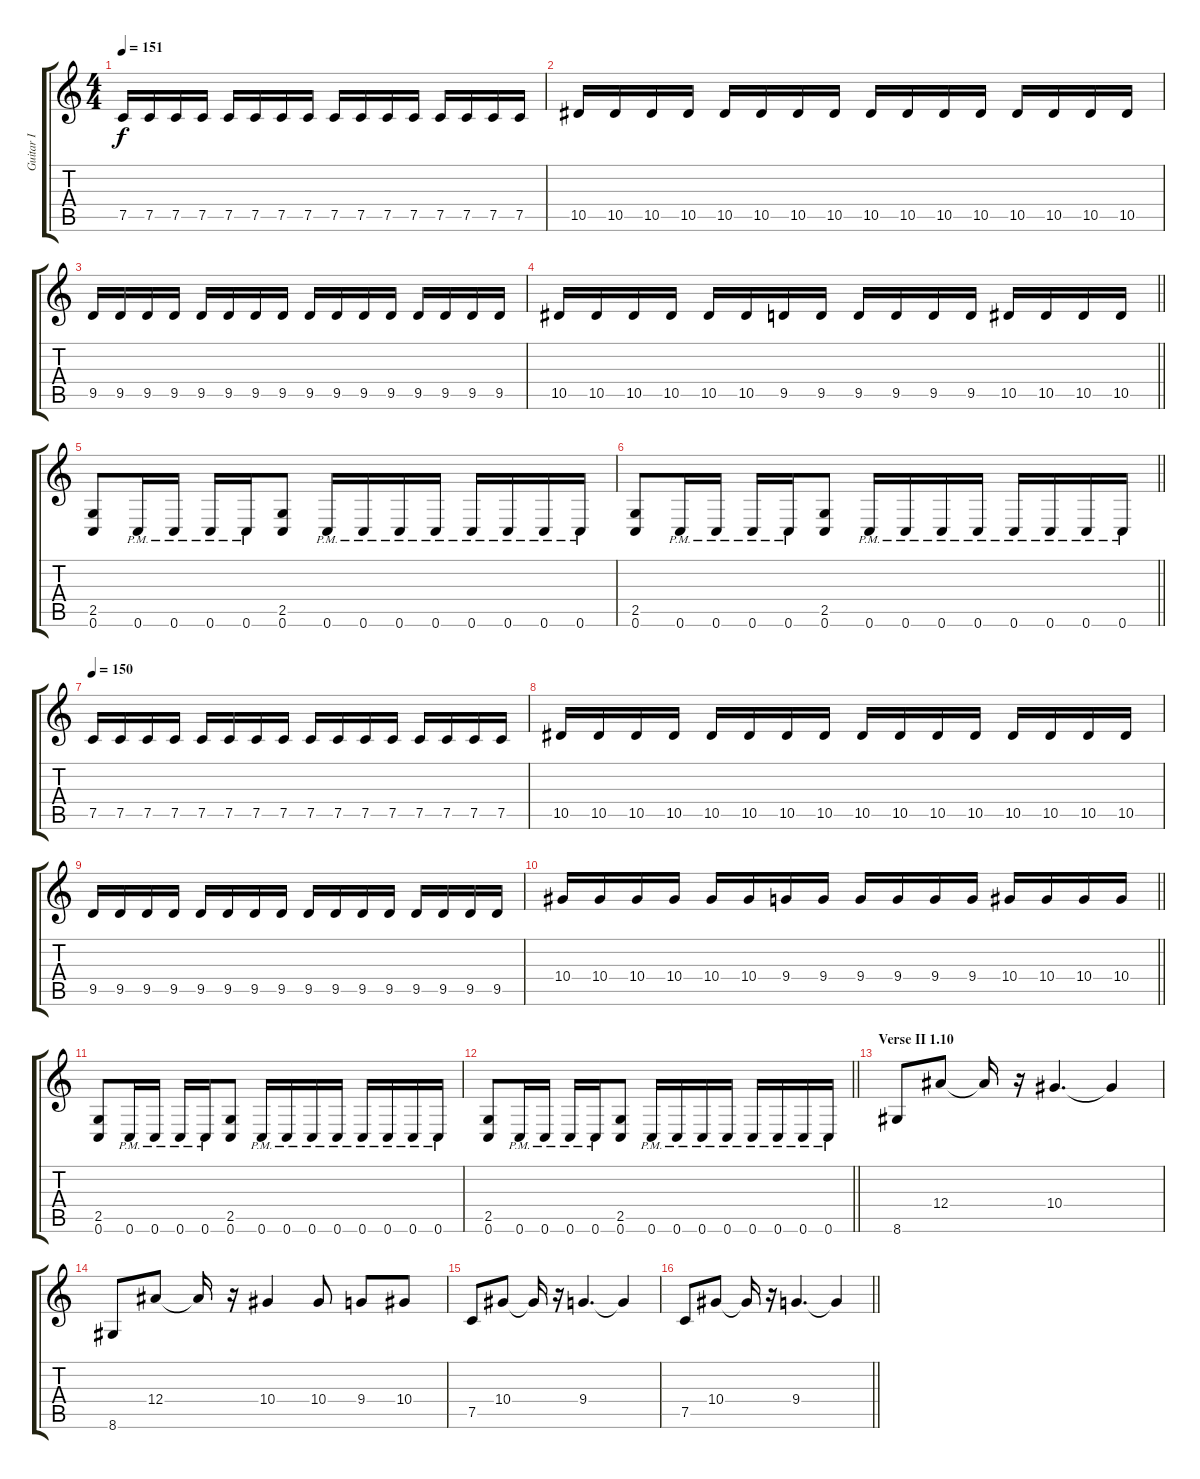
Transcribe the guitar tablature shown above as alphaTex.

\track ("Guitar I" "Guitar I") {instrument distortionguitar}
\staff {score tabs}
\tuning (C4 G3 Eb3 Bb2 F2 C2) {hide}
\ts (4 4)
\section ("" "")
\tempo 151
\clef g2
\ks c
7.5.16{dy f} 7.5.16 7.5.16 7.5.16 7.5.16 7.5.16 7.5.16 7.5.16 7.5.16 7.5.16 7.5.16 7.5.16 7.5.16 7.5.16 7.5.16 7.5.16 |
10.5.16 10.5.16 10.5.16 10.5.16 10.5.16 10.5.16 10.5.16 10.5.16 10.5.16 10.5.16 10.5.16 10.5.16 10.5.16 10.5.16 10.5.16 10.5.16 |
9.5.16 9.5.16 9.5.16 9.5.16 9.5.16 9.5.16 9.5.16 9.5.16 9.5.16 9.5.16 9.5.16 9.5.16 9.5.16 9.5.16 9.5.16 9.5.16 |
\barLineRight lightlight
10.5.16 10.5.16 10.5.16 10.5.16 10.5.16 10.5.16 9.5.16 9.5.16 9.5.16 9.5.16 9.5.16 9.5.16 10.5.16 10.5.16 10.5.16 10.5.16 |
\section ("" "")
(2.5 0.6).8 0.6{pm}.16 0.6{pm}.16 0.6{pm}.16 0.6{pm}.16 (2.5 0.6).8 0.6{pm}.16 0.6{pm}.16 0.6{pm}.16 0.6{pm}.16 0.6{pm}.16 0.6{pm}.16 0.6{pm}.16 0.6{pm}.16 |
\barLineRight lightlight
(2.5 0.6).8 0.6{pm}.16 0.6{pm}.16 0.6{pm}.16 0.6{pm}.16 (2.5 0.6).8 0.6{pm}.16 0.6{pm}.16 0.6{pm}.16 0.6{pm}.16 0.6{pm}.16 0.6{pm}.16 0.6{pm}.16 0.6{pm}.16 |
\section ("" "")
\tempo 150
7.5.16 7.5.16 7.5.16 7.5.16 7.5.16 7.5.16 7.5.16 7.5.16 7.5.16 7.5.16 7.5.16 7.5.16 7.5.16 7.5.16 7.5.16 7.5.16 |
10.5.16 10.5.16 10.5.16 10.5.16 10.5.16 10.5.16 10.5.16 10.5.16 10.5.16 10.5.16 10.5.16 10.5.16 10.5.16 10.5.16 10.5.16 10.5.16 |
9.5.16 9.5.16 9.5.16 9.5.16 9.5.16 9.5.16 9.5.16 9.5.16 9.5.16 9.5.16 9.5.16 9.5.16 9.5.16 9.5.16 9.5.16 9.5.16 |
\barLineRight lightlight
10.4.16 10.4.16 10.4.16 10.4.16 10.4.16 10.4.16 9.4.16 9.4.16 9.4.16 9.4.16 9.4.16 9.4.16 10.4.16 10.4.16 10.4.16 10.4.16 |
\section ("" "")
(2.5 0.6).8 0.6{pm}.16 0.6{pm}.16 0.6{pm}.16 0.6{pm}.16 (2.5 0.6).8 0.6{pm}.16 0.6{pm}.16 0.6{pm}.16 0.6{pm}.16 0.6{pm}.16 0.6{pm}.16 0.6{pm}.16 0.6{pm}.16 |
\barLineRight lightlight
(2.5 0.6).8 0.6{pm}.16 0.6{pm}.16 0.6{pm}.16 0.6{pm}.16 (2.5 0.6).8 0.6{pm}.16 0.6{pm}.16 0.6{pm}.16 0.6{pm}.16 0.6{pm}.16 0.6{pm}.16 0.6{pm}.16 0.6{pm}.16 |
\section ("" "Verse II 1.10")
8.6.8 12.4.8 12.4{t}.16 r.16 10.4.4{d} 10.4{t}.4 |
8.6.8 12.4.8 12.4{t}.16 r.16 10.4.4 10.4.8 9.4.8 10.4.8 |
7.5.8 10.4.8 10.4{t}.16 r.16 9.4.4{d} 9.4{t}.4 |
\barLineRight lightlight
7.5.8 10.4.8 10.4{t}.16 r.16 9.4.4{d} 9.4{t}.4
